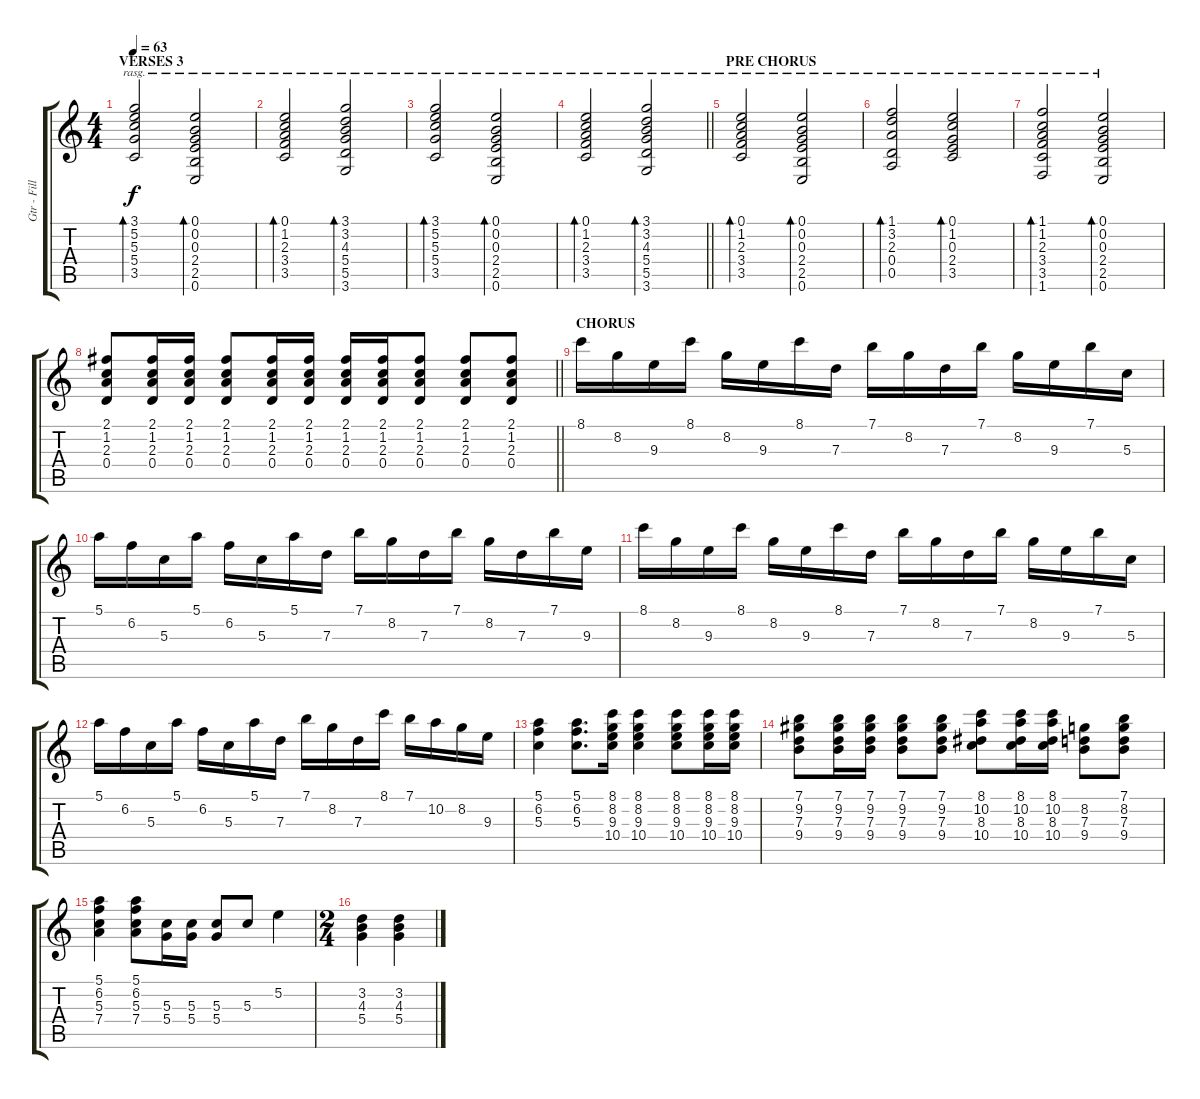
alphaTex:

\track ("Gtr - Fills" "Gtr - Fill") {instrument electricguitarclean}
\staff {score tabs}
\tuning (E4 B3 G3 D3 A2 E2) {hide}
\ts (4 4)
\section ("" "VERSES 3")
\tempo 63
\clef g2
\ks c
(3.1 5.2 5.3 5.4 3.5).2{bd 240 rasg ii dy f} (0.1 0.2 0.3 2.4 2.5 0.6).2{bd 240 rasg ii} |
(0.1 1.2 2.3 3.4 3.5).2{bd 240 rasg ii} (3.1 3.2 4.3 5.4 5.5 3.6).2{bd 240 rasg ii} |
(3.1 5.2 5.3 5.4 3.5).2{bd 240 rasg ii} (0.1 0.2 0.3 2.4 2.5 0.6).2{bd 240 rasg ii} |
\barLineRight lightlight
(0.1 1.2 2.3 3.4 3.5).2{bd 240 rasg ii} (3.1 3.2 4.3 5.4 5.5 3.6).2{bd 240 rasg ii} |
\section ("" "PRE CHORUS")
(0.1 1.2 2.3 3.4 3.5).2{bd 240 rasg ii} (0.1 0.2 0.3 2.4 2.5 0.6).2{bd 240 rasg ii} |
(1.1 3.2 2.3 0.4 0.5).2{bd 240 rasg ii} (0.1 1.2 0.3 2.4 3.5).2{bd 240 rasg ii} |
(1.1 1.2 2.3 3.4 3.5 1.6).2{bd 240 rasg ii} (0.1 0.2 0.3 2.4 2.5 0.6).2{bd 240 rasg ii} |
\barLineRight lightlight
(2.1 1.2 2.3 0.4).8 (2.1 1.2 2.3 0.4).16 (2.1 1.2 2.3 0.4).16 (2.1 1.2 2.3 0.4).8 (2.1 1.2 2.3 0.4).16 (2.1 1.2 2.3 0.4).16 (2.1 1.2 2.3 0.4).16 (2.1 1.2 2.3 0.4).16 (2.1 1.2 2.3 0.4).8 (2.1 1.2 2.3 0.4).8 (2.1 1.2 2.3 0.4).8 |
\section ("" "CHORUS")
8.1.16 8.2.16 9.3.16 8.1.16 8.2.16 9.3.16 8.1.16 7.3.16 7.1.16 8.2.16 7.3.16 7.1.16 8.2.16 9.3.16 7.1.16 5.3.16 |
5.1.16 6.2.16 5.3.16 5.1.16 6.2.16 5.3.16 5.1.16 7.3.16 7.1.16 8.2.16 7.3.16 7.1.16 8.2.16 7.3.16 7.1.16 9.3.16 |
8.1.16 8.2.16 9.3.16 8.1.16 8.2.16 9.3.16 8.1.16 7.3.16 7.1.16 8.2.16 7.3.16 7.1.16 8.2.16 9.3.16 7.1.16 5.3.16 |
5.1.16 6.2.16 5.3.16 5.1.16 6.2.16 5.3.16 5.1.16 7.3.16 7.1.16 8.2.16 7.3.16 8.1.16 7.1.16 10.2.16 8.2.16 9.3.16 |
(5.1 6.2 5.3).4 (5.1 6.2 5.3).8{d} (8.1 8.2 9.3 10.4).16 (8.1 8.2 9.3 10.4).4 (8.1 8.2 9.3 10.4).8 (8.1 8.2 9.3 10.4).16 (8.1 8.2 9.3 10.4).16 |
(7.1 9.2 7.3 9.4).8 (7.1 9.2 7.3 9.4).16 (7.1 9.2 7.3 9.4).16 (7.1 9.2 7.3 9.4).8 (7.1 9.2 7.3 9.4).8 (8.1 10.2 8.3 10.4).8 (8.1 10.2 8.3 10.4).16 (8.1 10.2 8.3 10.4).16 (8.2 7.3 9.4).8 (7.1 8.2 7.3 9.4).8 |
(5.1 6.2 5.3 7.4).4 (5.1 6.2 5.3 7.4).8 (5.3 5.4).16 (5.3 5.4).16 (5.3 5.4).8 5.3.8 5.2.4 |
\ts (2 4)
(3.2 4.3 5.4).4 (3.2 4.3 5.4).4
